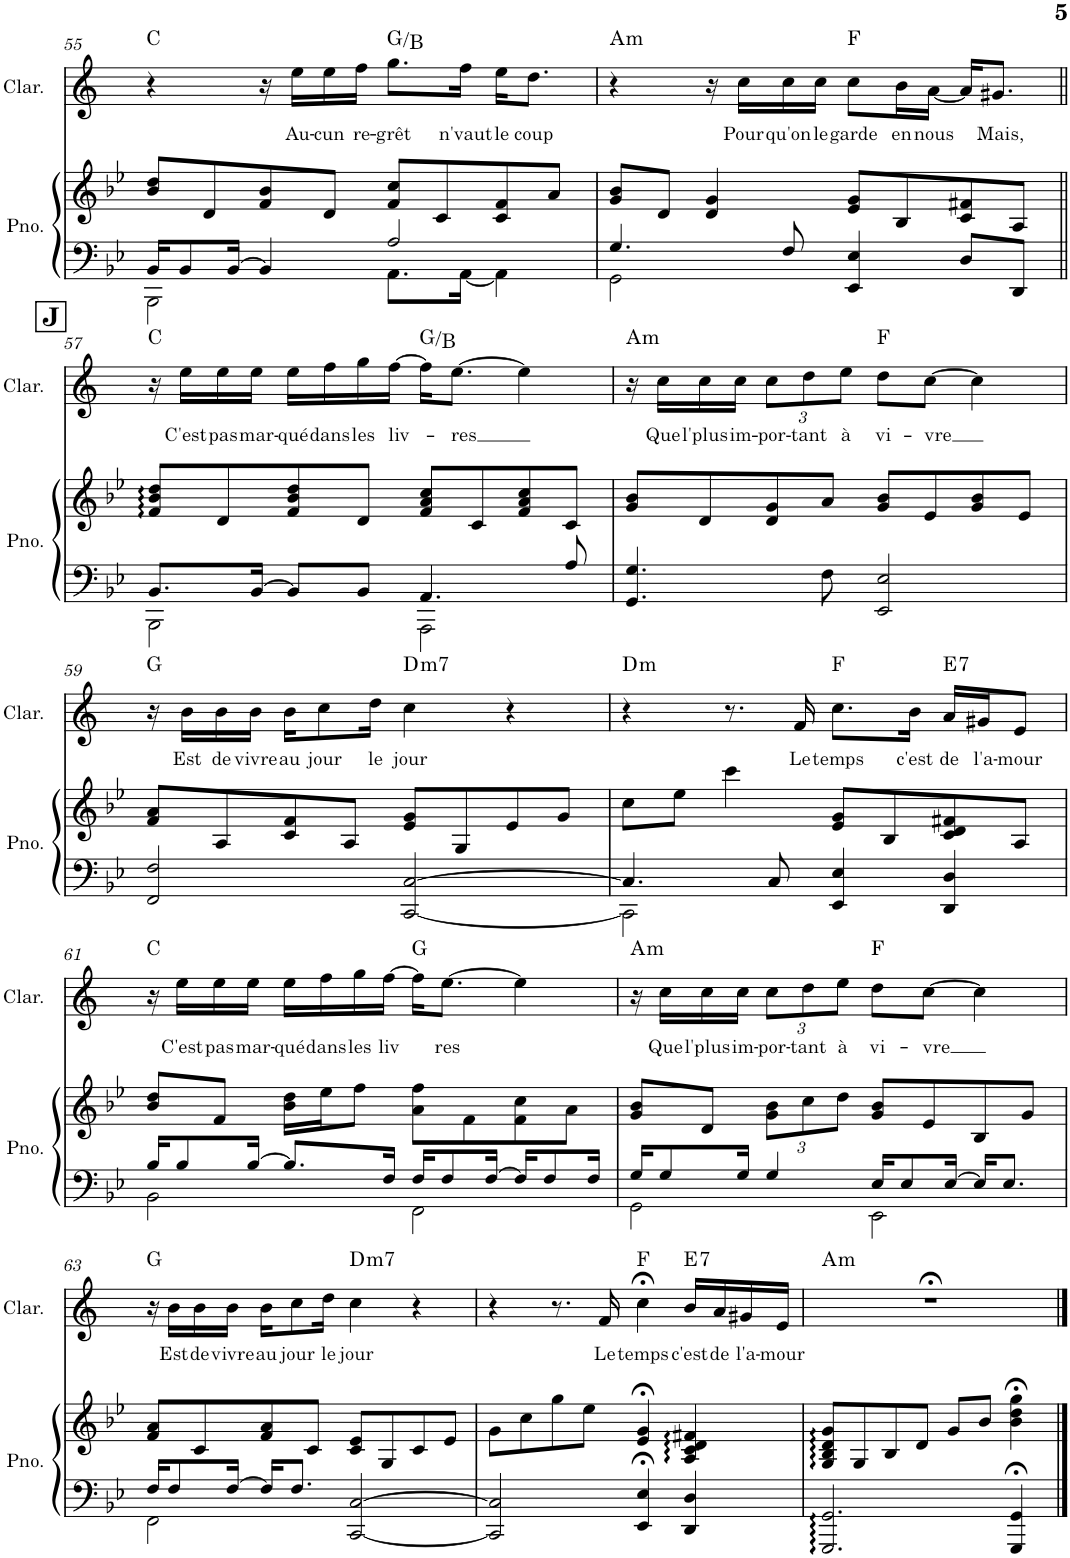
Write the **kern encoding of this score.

**kern	**kern	**kern	**text	**harte
*part2	*part2	*part1	*part1	*part1
*staff3	*staff2	*staff1	*staff1	*
*I"Piano	*	*I"Clarinette	*	*
*I'Pno.	*	*I'Clar.	*	*
!!LO:PB:g=z
*clefF4	*clefG2	*clefG2	*	*
*	*	*Trd1c2	*	*
*k[b-e-]	*k[b-e-]	*k[]	*	*
=55	=55	=55	=55	=55
*^	*	*	*	*
16BB-/KL	2BBB-\	8b-/ 8dd/L	4r	.	C:maj
8BB-/	.	.	.	.	.
.	.	8d/	.	.	.
[16BB-/Jk	.	.	.	.	.
4BB-/]	.	8f/ 8b-/	16r	.	.
!	!	!	!	!LO:LY:b	!
.	.	.	16ee\LL	Au-	.
!	!	!	!	!LO:LY:b	!
.	.	8d/J	16ee\	-cun	.
!	!	!	!	!LO:LY:b	!
.	.	.	16ff\JJ	re-	.
!	!	!	!	!LO:LY:b	!
2A/	8.AA\L	8f/ 8cc/L	8.gg\L	-grêt	G:maj/3
.	.	8c/	.	.	.
!	!	!	!	!LO:LY:b	!
.	[16AA\Jk	.	16ff\Jk	n'vaut	.
!	!	!	!	!LO:LY:b	!
.	4AA\]	8c/ 8f/	16ee\KL	le	.
!	!	!	!	!LO:LY:b	!
.	.	.	8.dd\J	coup	.
.	.	8a/J	.	.	.
=56	=56	=56	=56	=56	=56
!	!	!	!	!	!LO:H:kt=m
4.G/	2GG\	8g/ 8b-/L	4r	.	A:min
.	.	8d/J	.	.	.
.	.	4d/ 4g/	16r	.	.
!	!	!	!	!LO:LY:b	!
.	.	.	16cc\LL	Pour	.
!	!	!	!	!LO:LY:b	!
8F/	.	.	16cc\	qu'on	.
!	!	!	!	!LO:LY:b	!
.	.	.	16cc\JJ	le	.
!	!	!	!	!LO:LY:b	!
4EE-/ 4E-/	2ryy	8e-/ 8g/L	8cc\L	garde	F:maj
!	!	!	!	!LO:LY:b	!
.	.	8B-/	16b\L	en	.
!	!	!	!	!LO:LY:b	!
.	.	.	[<16a\JJ	nous	.
8D/L	.	8c/ 8f#X/	16a/KL]	.	.
!	!	!	!	!LO:LY:b	!
.	.	.	8.g#X/J	Mais,	.
8DD/J	.	8A/J	.	.	.
!!LO:LB:g=z
!!LO:REH:place=s1:a:B:cj:fs=14:t=J
=57||	=57||	=57||	=57||	=57||	=57||
8.BB-/L	2BBB-\	8f/ 8b-/ 8dd/L	16r	.	C:maj
!	!	!	!	!LO:LY:b	!
.	.	.	16ee\LL	C'est	.
!	!	!	!	!LO:LY:b	!
.	.	8d/	16ee\	pas	.
!	!	!	!	!LO:LY:b	!
[>16BB-/Jk	.	.	16ee\JJ	mar-	.
!	!	!	!	!LO:LY:b	!
8BB-/L]	.	8f/ 8b-/ 8dd/	16ee\LL	-qué	.
!	!	!	!	!LO:LY:b	!
.	.	.	16ff\	dans	.
!	!	!	!	!LO:LY:b	!
8BB-/J	.	8d/J	16gg\	les	.
!	!	!	!	!LO:LY:b	!
.	.	.	[>16ff\JJ	liv-	.
4.AA/	2AAA\	8f/ 8a/ 8cc/L	16ff\KL]	.	G:maj/3
!	!	!	!	!LO:LY:b	!
.	.	.	[>8.ee\J	-res	.
.	.	8c/	.	.	.
.	.	8f/ 8a/ 8cc/	4ee\]	.	.
8A/	.	8c/J	.	.	.
*v	*v	*	*	*	*
=58	=58	=58	=58	=58
!	!	!	!	!LO:H:kt=m
4.GG/ 4.G/	8g/ 8b-/L	16r	.	A:min
!	!	!	!LO:LY:b	!
.	.	16cc\LL	Que	.
!	!	!	!LO:LY:b	!
.	8d/	16cc\	l'plus	.
!	!	!	!LO:LY:b	!
.	.	16cc\JJ	im-	.
*	*	*Xbrackettup	*	*
!	!	!	!LO:LY:b	!
.	8d/ 8g/	12cc\L	-por-	.
!	!	!	!LO:LY:b	!
.	.	12dd\	-tant	.
8F\	8a/J	.	.	.
!	!	!	!LO:LY:b	!
.	.	12ee\J	à	.
!	!	!	!LO:LY:b	!
2EE-/ 2E-/	8g/ 8b-/L	8dd\L	vi-	F:maj
!	!	!	!LO:LY:b	!
.	8e-/	[>8cc\J	-vre	.
.	8g/ 8b-/	4cc\]	.	.
.	8e-/J	.	.	.
!!LO:LB:g=z
=59	=59	=59	=59	=59
2FF/ 2F/	8f/ 8a/L	16r	.	G:maj
!	!	!	!LO:LY:b	!
.	.	16b\LL	Est	.
!	!	!	!LO:LY:b	!
.	8A/	16b\	de	.
!	!	!	!LO:LY:b	!
.	.	16b\JJ	vivre	.
!	!	!	!LO:LY:b	!
.	8c/ 8f/	16b\KL	au	.
!	!	!	!LO:LY:b	!
.	.	8cc\	jour	.
.	8A/J	.	.	.
!	!	!	!LO:LY:b	!
.	.	16dd\Jk	le	.
!	!	!	!LO:LY:b	!LO:H:kt=m7
[2CC/ [2C/	8e-/ 8g/L	4cc\	jour	D:min7
.	8G/	.	.	.
.	8e-/	4r	.	.
.	8g/J	.	.	.
=60	=60	=60	=60	=60
*^	*	*	*	*
!	!	!	!	!	!LO:H:kt=m
4.C/]	2CC\]	8cc\L	4r	.	D:min
.	.	8ee-\J	.	.	.
.	.	4ccc\	8.r	.	.
8C/	.	.	.	.	.
!	!	!	!	!LO:LY:b	!
.	.	.	16f/	Le	.
!	!	!	!	!LO:LY:b	!
4EE-/ 4E-/	2ryy	8e-/ 8g/L	8.cc\L	temps	F:maj
.	.	8B-/	.	.	.
!	!	!	!	!LO:LY:b	!
.	.	.	16b\Jk	c'est	.
!	!	!	!	!LO:LY:b	!LO:H:kt=7
4DD/ 4D/	.	8c/ 8d/ 8f#X/	16a/LL	de	E:7
!	!	!	!	!LO:LY:b	!
.	.	.	16g#X/J	l'a-	.
!	!	!	!	!LO:LY:b	!
.	.	8A/J	8e/J	-mour	.
!!LO:LB:g=z
=61	=61	=61	=61	=61	=61
16B-/KL	2BB-\	8b-/ 8dd/L	16r	.	C:maj
!	!	!	!	!LO:LY:b	!
8B-/	.	.	16ee\LL	C'est	.
!	!	!	!	!LO:LY:b	!
.	.	8f/J	16ee\	pas	.
!	!	!	!	!LO:LY:b	!
[16B-/Jk	.	.	16ee\JJ	mar-	.
!	!	!	!	!LO:LY:b	!
8.B-/L]	.	16b-\ 16dd\LL	16ee\LL	-qué	.
!	!	!	!	!LO:LY:b	!
.	.	16ee-\J	16ff\	dans	.
!	!	!	!	!LO:LY:b	!
.	.	8ff\J	16gg\	les	.
!	!	!	!	!LO:LY:b	!
16F/Jk	.	.	[>16ff\JJ	liv	.
16F/KL	2FF\	8a\ 8ff\L	16ff\KL]	.	G:maj
!	!	!	!	!LO:LY:b	!
8F/	.	.	[>8.ee\J	res	.
.	.	8f\	.	.	.
[16F/Jk	.	.	.	.	.
16F/KL]	.	8f\ 8cc\	4ee\]	.	.
8F/	.	.	.	.	.
.	.	8a\J	.	.	.
16F/Jk	.	.	.	.	.
=62	=62	=62	=62	=62	=62
!	!	!	!	!	!LO:H:kt=m
16G/KL	2GG\	8g/ 8b-/L	16r	.	A:min
!	!	!	!	!LO:LY:b	!
8G/	.	.	16cc\LL	Que	.
!	!	!	!	!LO:LY:b	!
.	.	8d/J	16cc\	l'plus	.
!	!	!	!	!LO:LY:b	!
16G/Jk	.	.	16cc\JJ	im-	.
*	*	*Xbrackettup	*	*	*
!	!	!	!	!LO:LY:b	!
4G/	.	12g\ 12b-\L	12cc\L	-por-	.
!	!	!	!	!LO:LY:b	!
.	.	12cc\	12dd\	-tant	.
!	!	!	!	!LO:LY:b	!
.	.	12dd\J	12ee\J	à	.
!	!	!	!	!LO:LY:b	!
16E-/KL	2EE-\	8g/ 8b-/L	8dd\L	vi-	F:maj
8E-/	.	.	.	.	.
!	!	!	!	!LO:LY:b	!
.	.	8e-/	[>8cc\J	-vre	.
[16E-/Jk	.	.	.	.	.
16E-/KL]	.	8B-/	4cc\]	.	.
8.E-/J	.	.	.	.	.
.	.	8g/J	.	.	.
!!LO:LB:g=z
=63	=63	=63	=63	=63	=63
16F/KL	2FF\	8f/ 8a/L	16r	.	G:maj
!	!	!	!	!LO:LY:b	!
8F/	.	.	16b\LL	Est	.
!	!	!	!	!LO:LY:b	!
.	.	8c/	16b\	de	.
!	!	!	!	!LO:LY:b	!
[16F/Jk	.	.	16b\JJ	vivre	.
!	!	!	!	!LO:LY:b	!
16F/KL]	.	8f/ 8a/	16b\KL	au	.
!	!	!	!	!LO:LY:b	!
8.F/J	.	.	8cc\	jour	.
.	.	8c/J	.	.	.
!	!	!	!	!LO:LY:b	!
.	.	.	16dd\Jk	le	.
!	!	!	!	!LO:LY:b	!LO:H:kt=m7
[2CC/ [2C/	2ryy	8c/ 8e-/L	4cc\	jour	D:min7
.	.	8G/	.	.	.
.	.	8c/	4r	.	.
.	.	8e-/J	.	.	.
*v	*v	*	*	*	*
=64	=64	=64	=64	=64
2CC/] 2C/]	8g\L	4r	.	.
.	8cc\	.	.	.
.	8gg\	8.r	.	.
.	8ee-\J	.	.	.
!	!	!	!LO:LY:b	!
.	.	16f/	Le	.
!	!	!	!LO:LY:b	!
4EE-/;< 4E-/;<	4e-/;< 4g/;<	4cc;<\	temps	F:maj
!	!	!	!LO:LY:b	!LO:H:kt=7
4DD/ 4D/	4A/ 4c/ 4d/ 4f#X/	16b/LL	c'est	E:7
!	!	!	!LO:LY:b	!
.	.	16a/	de	.
!	!	!	!LO:LY:b	!
.	.	16g#X/	l'a-	.
!	!	!	!LO:LY:b	!
.	.	16e/JJ	-mour	.
=65	=65	=65	=65	=65
!	!	!	!	!LO:H:kt=m
2.GGG/: 2.GG/:	8G/ 8B-/ 8d/ 8g/L	1r;<	.	A:min
.	8G/	.	.	.
.	8B-/	.	.	.
.	8d/J	.	.	.
.	8g/L	.	.	.
.	8b-/J	.	.	.
4GGG/;< 4GG/;<	4b-\;< 4dd\;< 4gg\;<	.	.	.
==	==	==	==	==
*-	*-	*-	*-	*-
